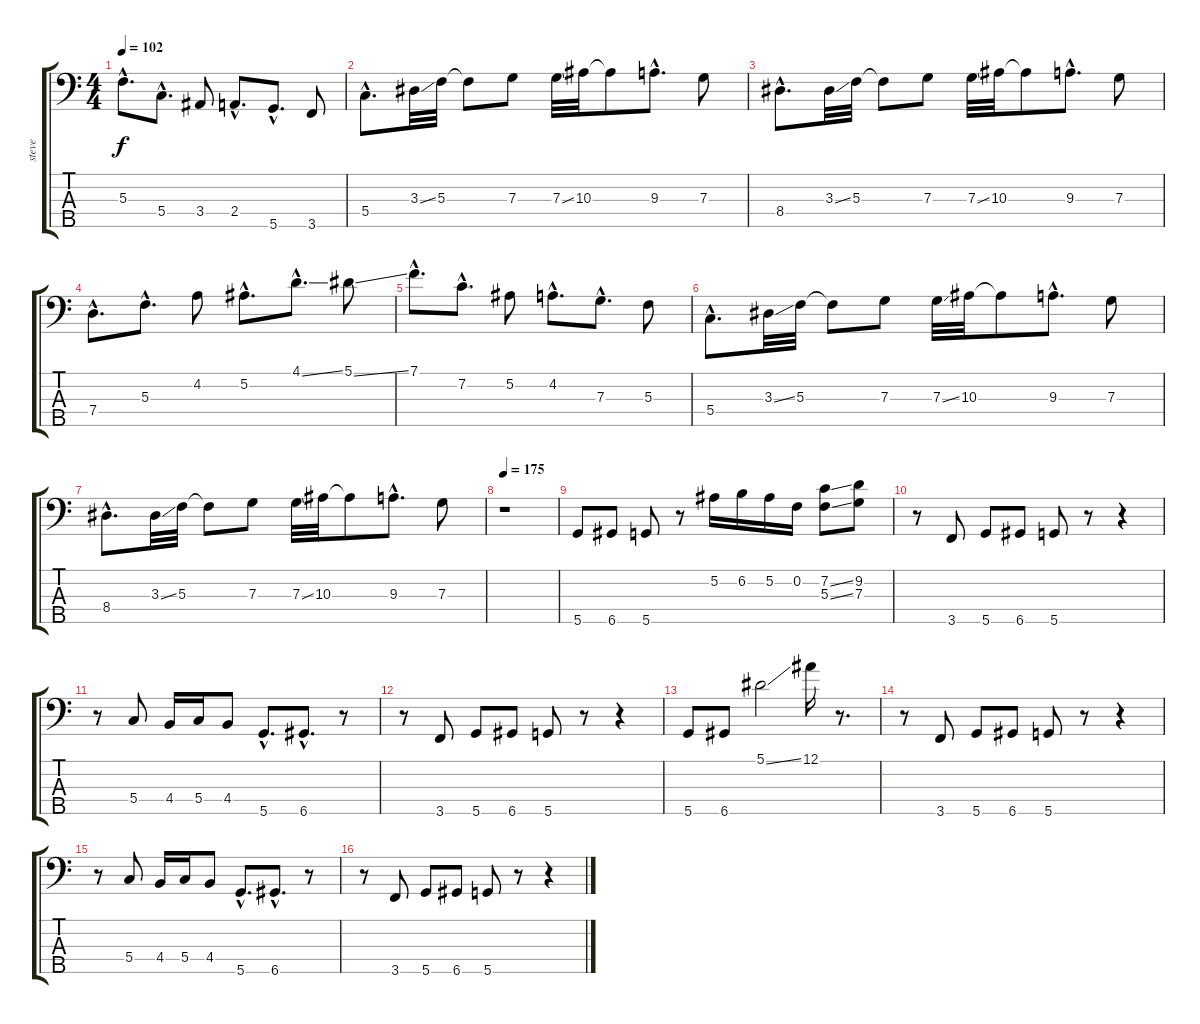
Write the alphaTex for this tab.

\track ("steve" "steve") {instrument electricbassfinger}
\staff {score tabs}
\tuning (Bb2 F2 C2 G1 D1) {hide}
\ts (4 4)
\tempo 102
\clef f4
\ks c
5.3{hac}.8{d dy f} 5.4{hac}.8{d} 3.4.8 2.4{hac}.8{d} 5.5{hac}.8{d} 3.5.8 |
5.4{hac}.8{d} 3.3{ss}.32 5.3.32 5.3{t}.8 7.3.8 7.3{ss}.32 10.3.32 10.3{t}.8 9.3{hac}.8{d} 7.3.8 |
8.4{hac}.8{d} 3.3{ss}.32 5.3.32 5.3{t}.8 7.3.8 7.3{ss}.32 10.3.32 10.3{t}.8 9.3{hac}.8{d} 7.3.8 |
7.4{hac}.8{d} 5.3{hac}.8{d} 4.2.8 5.2{hac}.8{d} 4.1{ss hac}.8{d} 5.1{ss}.8 |
7.1{hac}.8{d} 7.2{hac}.8{d} 5.2.8 4.2{hac}.8{d} 7.3{hac}.8{d} 5.3.8 |
5.4{hac}.8{d} 3.3{ss}.32 5.3.32 5.3{t}.8 7.3.8 7.3{ss}.32 10.3.32 10.3{t}.8 9.3{hac}.8{d} 7.3.8 |
8.4{hac}.8{d} 3.3{ss}.32 5.3.32 5.3{t}.8 7.3.8 7.3{ss}.32 10.3.32 10.3{t}.8 9.3{hac}.8{d} 7.3.8 |
\tempo 175
r.1 |
5.5.8 6.5.8 5.5.8 r.8 5.2.16 6.2.16 5.2.16 0.2.16 (7.2{ss} 5.3{ss}).8 (9.2 7.3).8 |
r.8 3.5.8 5.5.8 6.5.8 5.5.8 r.8 r.4 |
r.8 5.4.8 4.4.16 5.4.16 4.4.8 5.5{hac}.8{d} 6.5{hac}.8{d} r.8 |
r.8 3.5.8 5.5.8 6.5.8 5.5.8 r.8 r.4 |
5.5.8 6.5.8 5.1{ss}.2 12.1.16 r.8{d} |
r.8 3.5.8 5.5.8 6.5.8 5.5.8 r.8 r.4 |
r.8 5.4.8 4.4.16 5.4.16 4.4.8 5.5{hac}.8{d} 6.5{hac}.8{d} r.8 |
r.8 3.5.8 5.5.8 6.5.8 5.5.8 r.8 r.4
